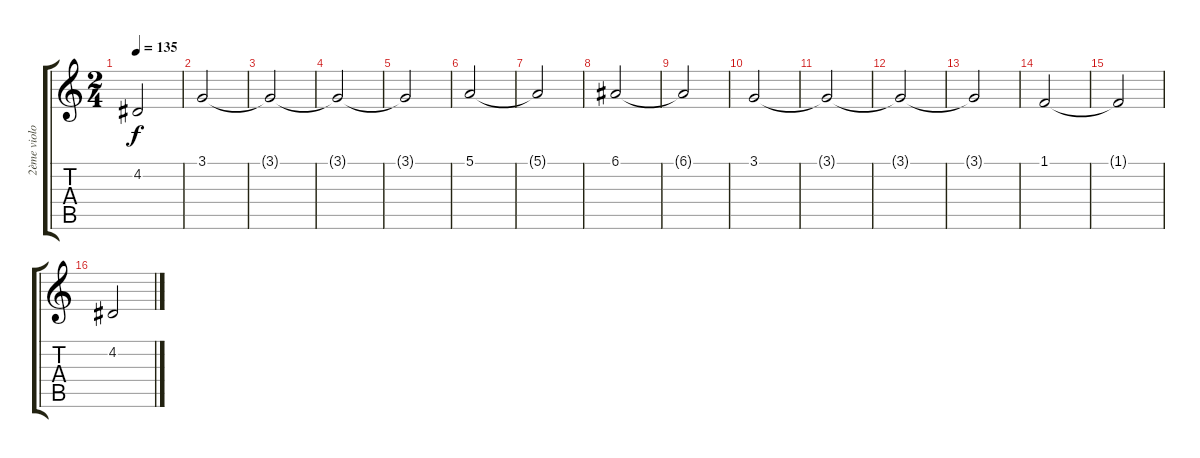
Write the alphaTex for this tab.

\track ("2ème violon" "2ème violo") {instrument violin}
\staff {score tabs}
\tuning (E4 B3 G3 D3 A2 E2) {hide}
\ts (2 4)
\tempo 135
\clef g2
\ks c
4.2{t}.2{dy f} |
3.1.2 |
3.1{t}.2 |
3.1{t}.2 |
3.1{t}.2 |
5.1.2 |
5.1{t}.2 |
6.1.2 |
6.1{t}.2 |
3.1.2 |
3.1{t}.2 |
3.1{t}.2 |
3.1{t}.2 |
1.1.2 |
1.1{t}.2 |
4.2.2
